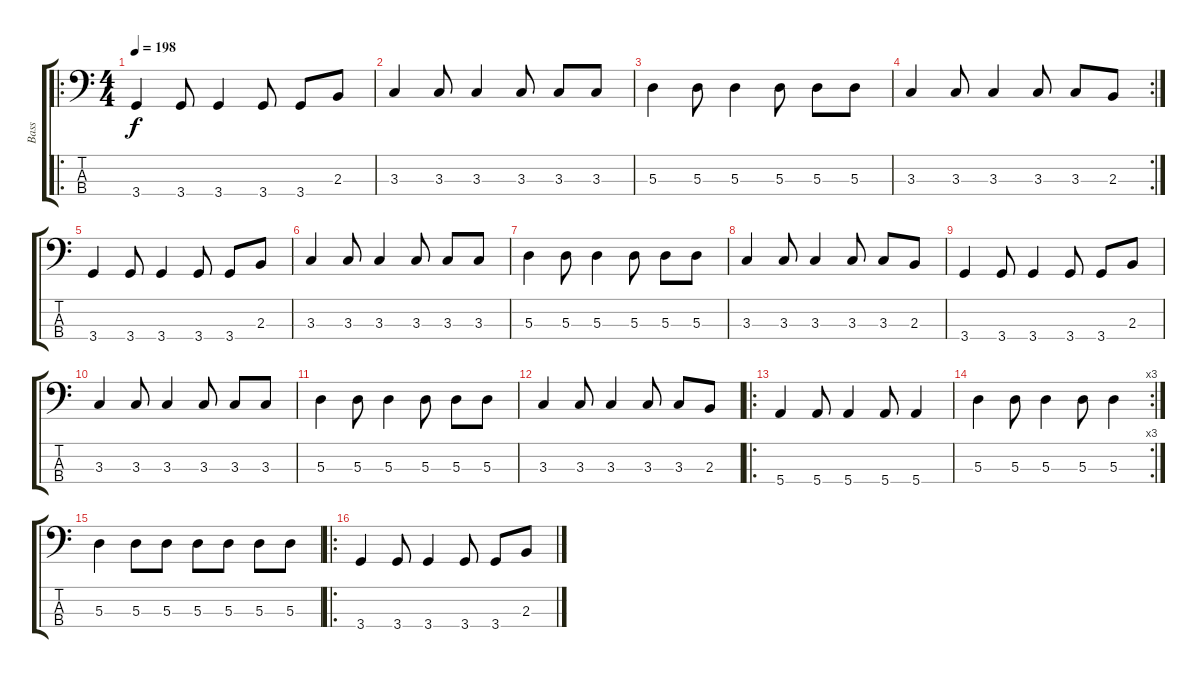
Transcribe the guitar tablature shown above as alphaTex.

\track ("Bass" "Bass") {instrument electricbasspick}
\staff {score tabs}
\tuning (G2 D2 A1 E1) {hide}
\ro
\ts (4 4)
\tempo 198
\clef f4
\ks c
3.4.4{dy f} 3.4.8 3.4.4 3.4.8 3.4.8 2.3.8 |
3.3.4 3.3.8 3.3.4 3.3.8 3.3.8 3.3.8 |
5.3.4 5.3.8 5.3.4 5.3.8 5.3.8 5.3.8 |
\rc 2
3.3.4 3.3.8 3.3.4 3.3.8 3.3.8 2.3.8 |
3.4.4 3.4.8 3.4.4 3.4.8 3.4.8 2.3.8 |
3.3.4 3.3.8 3.3.4 3.3.8 3.3.8 3.3.8 |
5.3.4 5.3.8 5.3.4 5.3.8 5.3.8 5.3.8 |
3.3.4 3.3.8 3.3.4 3.3.8 3.3.8 2.3.8 |
3.4.4 3.4.8 3.4.4 3.4.8 3.4.8 2.3.8 |
3.3.4 3.3.8 3.3.4 3.3.8 3.3.8 3.3.8 |
5.3.4 5.3.8 5.3.4 5.3.8 5.3.8 5.3.8 |
3.3.4 3.3.8 3.3.4 3.3.8 3.3.8 2.3.8 |
\ro
5.4.4 5.4.8 5.4.4 5.4.8 5.4.4 |
\rc 3
5.3.4 5.3.8 5.3.4 5.3.8 5.3.4 |
5.3.4 5.3.8 5.3.8 5.3.8 5.3.8 5.3.8 5.3.8 |
\ro
3.4.4 3.4.8 3.4.4 3.4.8 3.4.8 2.3.8
